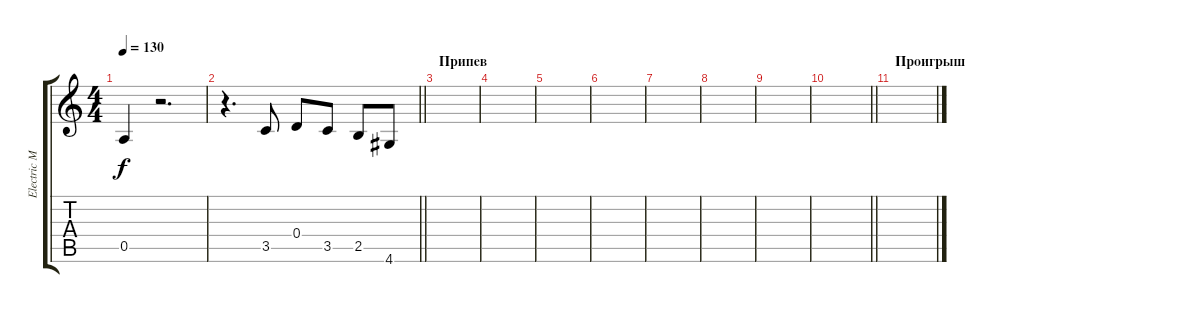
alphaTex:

\track ("Electric Muted" "Electric M") {instrument electricguitarmuted}
\staff {score tabs}
\tuning (E4 B3 G3 D3 A2 E2) {hide}
\ts (4 4)
\tempo 130
\clef g2
\ks c
0.5.4{dy f} r.2{d} |
\barLineRight lightlight
r.4{d} 3.5.8 0.4.8 3.5.8 2.5.8 4.6.8 |
\section ("" "Припев")
|
|
|
|
|
|
|
\barLineRight lightlight
|
\section ("" "Проигрыш")
